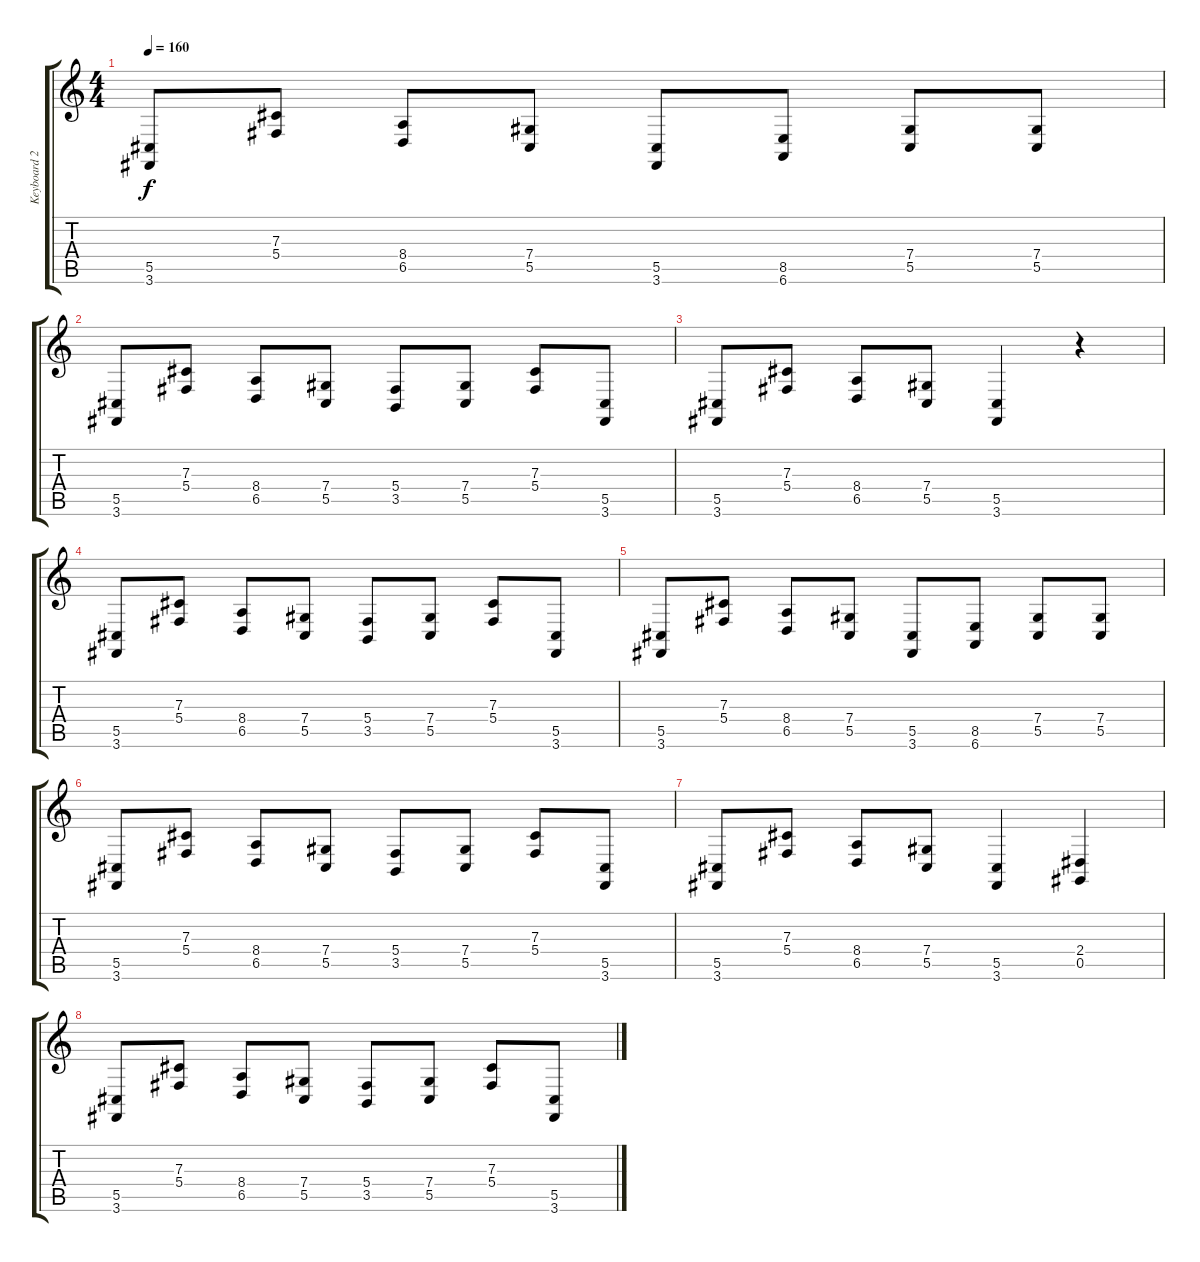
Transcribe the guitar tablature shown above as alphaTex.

\track ("Keyboard 2" "Keyboard 2") {instrument pad1newage}
\staff {score tabs}
\tuning (Eb4 Bb3 Gb3 Db3 Ab2 Eb2) {hide}
\ts (4 4)
\tempo 160
\clef g2
\ks c
(5.5 3.6).8{dy f} (7.3 5.4).8 (8.4 6.5).8 (7.4 5.5).8 (5.5 3.6).8 (8.5 6.6).8 (7.4 5.5).8 (7.4 5.5).8 |
(5.5 3.6).8 (7.3 5.4).8 (8.4 6.5).8 (7.4 5.5).8 (5.4 3.5).8 (7.4 5.5).8 (7.3 5.4).8 (5.5 3.6).8 |
(5.5 3.6).8 (7.3 5.4).8 (8.4 6.5).8 (7.4 5.5).8 (5.5 3.6).4 r.4 |
(5.5 3.6).8 (7.3 5.4).8 (8.4 6.5).8 (7.4 5.5).8 (5.4 3.5).8 (7.4 5.5).8 (7.3 5.4).8 (5.5 3.6).8 |
(5.5 3.6).8 (7.3 5.4).8 (8.4 6.5).8 (7.4 5.5).8 (5.5 3.6).8 (8.5 6.6).8 (7.4 5.5).8 (7.4 5.5).8 |
(5.5 3.6).8 (7.3 5.4).8 (8.4 6.5).8 (7.4 5.5).8 (5.4 3.5).8 (7.4 5.5).8 (7.3 5.4).8 (5.5 3.6).8 |
(5.5 3.6).8 (7.3 5.4).8 (8.4 6.5).8 (7.4 5.5).8 (5.5 3.6).4 (2.4 0.5).4 |
(5.5 3.6).8 (7.3 5.4).8 (8.4 6.5).8 (7.4 5.5).8 (5.4 3.5).8 (7.4 5.5).8 (7.3 5.4).8 (5.5 3.6).8
